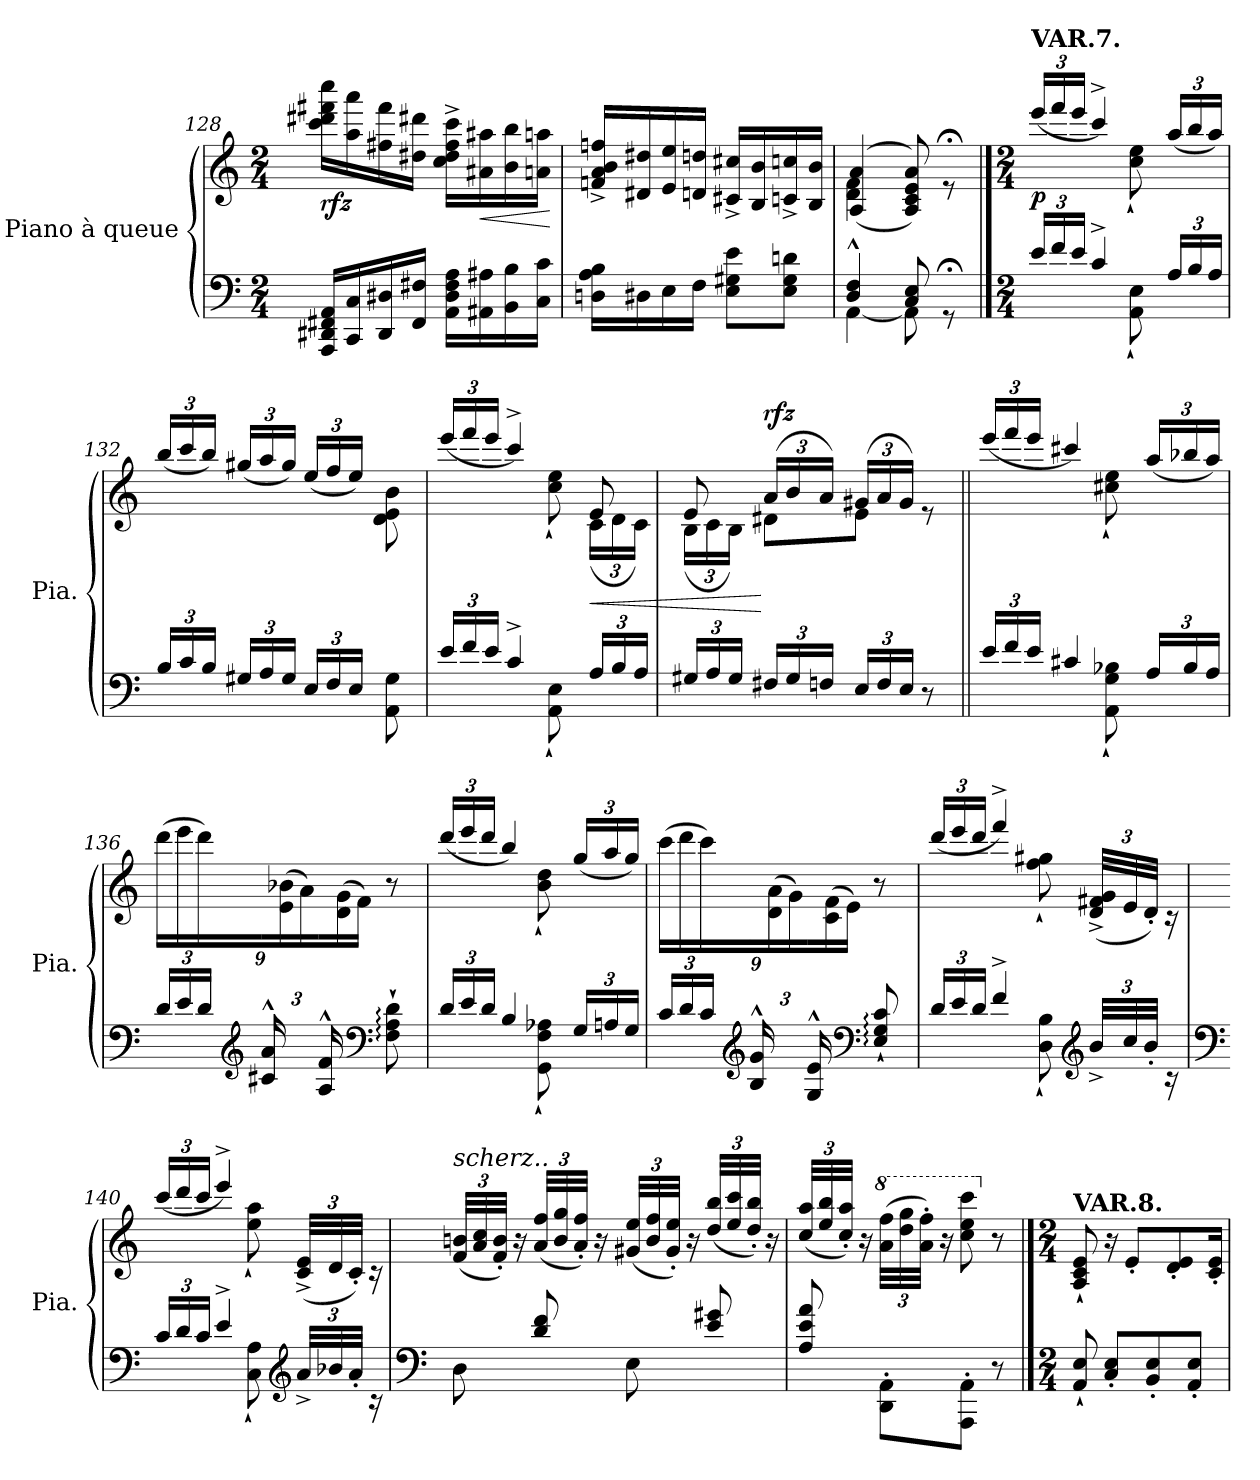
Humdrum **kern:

**kern	**kern	**dynam
*part1	*part1	*part1
*staff2	*staff1	*staff1/2
*I"Piano à queue	*	*
*I'Pia.	*	*
*clefF4	*clefG2	*
*k[]	*k[]	*
*M2/4	*M2/4	*
=128	=128	=128
!	!	!LO:DY:b
16AAA/ 16DD#X/ 16FF#X/ 16AA/LL	16ccc\ 16ddd#X\ 16fff#X\ 16cccc\LL	rfz
16CC/ 16C/	16aa\ 16aaa\	.
16DD#/ 16D#X/	16ff#X\ 16fff#\	.
16FF#/ 16F#X/JJ	16dd#X\ 16ddd#X\JJ	.
16AA\ 16D#\ 16F#\ 16A\LL	16cc\^ 16dd#\^ 16ff#\^ 16ccc\^LL	.
!	!	!LO:HP:b
16AA#X\ 16A#X\	16a#X\ 16aa#X\	<
16BB\ 16B\	16b\ 16bb\	.
16C\ 16c\JJ	16an\ 16aan\JJ	.
.	.	[
=129	=129	=129
16Dn\ 16A\ 16B\LL	16fn/^ 16a/^ 16b/^ 16ffn/^LL	.
16D#X\	16d#X/ 16dd#X/	.
16E\	16e/ 16ee/	.
16F\JJ	16dn/ 16ddn/JJ	.
8E\ 8G#X\ 8e\L	16c#X/^ 16cc#X/^LL	.
.	16B/ 16b/	.
8E\ 8G#\ 8dn\J	16cn/^ 16ccn/^	.
.	16B/ 16b/JJ	.
=130	=130	=130
*^	*^	*
4D/^^ 4F/^^	[4AA\	4d\ 4f\	((4A/ 4a/	.
8C/ 8E/	8AA\]	8ryy	8A/ 8c/ 8e/ 8a/))	.
8r;<GG	8ryy	8r;<e	8ryy	.
!!LO:LB:g=z	!!
==131	==131	==131	==131	==131
*M2/4	*	*M2/4	*	*
*Xbrackettup	*	*Xbrackettup	*	*
*	*	*MM70	*	*
!	!	!LO:TX:a:B:t=VAR.7.	!	!
!	!	!	!	!LO:DY:b
24e/LL	4ryy	(24eee/LL	4ryy	p
24f/	.	24fff/	.	.
24e/JJ	.	24eee/JJ	.	.
4c^/	.	4ccc^/)	.	.
.	8AA\` 8E\`	.	8cc\` 8ee\`	.
24A/LL	8ryy	(24aa/LL	8ryy	.
24B/	.	24bb/	.	.
24A/JJ	.	24aa/JJ)	.	.
*v	*v	*	*	*
*	*v	*v	*
=132	=132	=132
24B/LL	(24bb/LL	.
24c/	24ccc/	.
24B/JJ	24bb/JJ)	.
24G#X/LL	(24gg#X/LL	.
24A/	24aa/	.
24G#/JJ	24gg#/JJ)	.
24E/LL	(24ee/LL	.
24F/	24ff/	.
24E/JJ	24ee/JJ)	.
8AA\ 8G#\	8d\ 8e\ 8b\	.
=133	=133	=133
*^	*^	*
24e/LL	4ryy	(24eee/LL	4ryy	.
24f/	.	24fff/	.	.
24e/JJ	.	24eee/JJ	.	.
4c^/	.	4ccc^/)	.	.
.	8AA\` 8E\`	.	8cc\` 8ee\`	.
!	!	!	!	!LO:HP:b
24A/LL	8ryy	8e/	(24c\LL	<
24B/	.	.	24d\	.
24A/JJ	.	.	24c\JJ)	.
*v	*v	*	*	*
=134	=134	=134	=134
24G#X/LL	8e/	(24B\LL	.
24A/	.	24c\	.
24G#/JJ	.	24B\JJ)	.
!	!	!	!LO:DY:n=1:a
24F#X/LL	(>24a/LL	8d#X\L	[ rfz
24G#/	24b/	.	.
24Fn/JJ	24a/JJ)	.	.
24E/LL	(>24g#X/LL	8e\J	.
24F/	24a/	.	.
24E/JJ	24g#/JJ)	.	.
8r	8re	8ryy	.
!!LO:PB:g=z	!!
=135||	=135||	=135||	=135||
*^	*	*	*
24e/LL	4ryy	(24eee/LL	4ryy	.
24f/	.	24fff/	.	.
24e/JJ	.	24eee/JJ	.	.
4c#X/	.	4ccc#X/)	.	.
.	8AA\` 8G\` 8B-X\`	.	8cc#X\` 8ee\`	.
24A/LL	8ryy	(24aa/LL	8ryy	.
24B-/	.	24bb-X/	.	.
24A/JJ	.	24aa/JJ)	.	.
*	*	*v	*v	*
=136	=136	=136	=136
8ryy	24d/LL	(24ddd/LL	.
.	24e/	24eee/	.
.	24d/JJ	24ddd/JJ)	.
*clefG2	*	*	*
!	!	!	!LO:DY:b
24c#X/^^ 24a/^^LL	4ryy	24ryy	other-dynamics
12ryy	.	(24e\ 24b-X\	.
.	.	24a\JJ)	.
24A/^^ 24f/^^LL	.	24ryy	.
24%5ryy	.	(24d\ 24g\	.
.	.	24f\JJ)	.
*clefF4	*	*	*
.	8F\:` 8A\:` 8d\:`	8r	.
=137	=137	=137	=137
*	*	*^	*
24d/LL	4ryy	(24ddd/LL	4ryy	.
24e/	.	24eee/	.	.
24d/JJ	.	24ddd/JJ	.	.
4B/	.	4bb/)	.	.
.	8GG\` 8F\` 8A-X\`	.	8b\` 8dd\`	.
24G/LL	8ryy	(24gg/LL	8ryy	.
24An/	.	24aa/	.	.
24G/JJ	.	24gg/JJ)	.	.
*	*	*v	*v	*
=138	=138	=138	=138
8ryy	24c/LL	(24ccc/LL	.
.	24d/	24ddd/	.
.	24c/JJ	24ccc/JJ)	.
*clefG2	*	*	*
!	!	!	!LO:DY:b
24B/^^ 24g/^^LL	4ryy	24ryy	other-dynamics
12ryy	.	(24d\ 24a\	.
.	.	24g\JJ)	.
24G/^^ 24e/^^LL	.	24ryy	.
24%5ryy	.	(24c\ 24f\	.
.	.	24e\JJ)	.
*clefF4	*	*	*
.	8E/:` 8G/:` 8c/:`	8r	.
!!LO:LB:g=z
=139	=139	=139	=139
*	*	*^	*
24d/LL	4ryy	(24ddd/LL	4ryy	.
24e/	.	24eee/	.	.
24d/JJ	.	24ddd/JJ	.	.
4f^/	.	4fff^/)	.	.
.	8D\` 8B\`	.	8ff\` 8gg#X\`	.
*clefG2	*	*	*	*
48b^/LLL	8ryy	(48d/^ 48f#X/^ 48g/^LLL	8ryy	.
48cc/	.	48e/	.	.
48b'/JJJ	.	48d'/JJJ)	.	.
16rc	.	16rc	.	.
=140	=140	=140	=140	=140
*clefF4	*	*	*	*
24c/LL	4ryy	(24ccc/LL	4ryy	.
24d/	.	24ddd/	.	.
24c/JJ	.	24ccc/JJ	.	.
4e^/	.	4eee^/)	.	.
.	8C\` 8A\`	.	8ee\` 8aa\`	.
*clefG2	*	*	*	*
48a^/LLL	8ryy	(48c/^ 48e/^LLL	8ryy	.
48b-X/	.	48d/	.	.
48a'/JJJ	.	48c'/JJJ)	.	.
16rc	.	16rc	.	.
*v	*v	*	*	*
*	*v	*v	*
=141	=141	=141
*clefF4	*	*
!	!LO:TX:a:i:t=scherz..	!
8D\	(48f/ 48bn/LLL	.
.	48a/ 48cc/	.
.	48f/' 48b/'JJJ)	.
.	16r	.
8d/ 8f/	(48a/ 48ff/LLL	.
.	48b/ 48gg/	.
.	48a/' 48ff/'JJJ)	.
.	16r	.
8E\	(48g#X/ 48ee/LLL	.
.	48b/ 48ff/	.
.	48g#/' 48ee/'JJJ)	.
.	16r	.
8e/ 8g#X/	(48dd/ 48bb/LLL	.
.	48ee/ 48ccc/	.
.	48dd/' 48bb/'JJJ)	.
.	16r	.
=142	=142	=142
8A/ 8e/ 8a/	(48cc/ 48aa/LLL	.
.	48ee/ 48bb/	.
.	48cc/' 48aa/'JJJ)	.
.	16r	.
*	*8va	*
8DD\' 8AA\'L	(48aa\ 48fff\LLL	.
.	48ddd\ 48ggg\	.
.	48aa\' 48fff\'JJJ)	.
.	16r	.
*	*MM35	*
8AAA\' 8AA\'J	8ccc\ 8eee\ 8cccc\	.
*	*X8va	*
8r	8r	.
!!LO:LB:g=z
==143	==143	==143
*M2/4	*M2/4	*
*	*MM165	*
!	!LO:TX:a:B:t=VAR.8.	!
!	!	!LO:DY:b
8AA/` 8E/`	8A/` 8c/` 8e/`	other-dynamics
8C/' 8E/'L	16r	.
.	8e'/L	.
8BB/' 8E/'	.	.
.	8d/' 8e/'	.
8AA/' 8E/'J	.	.
.	16c/' 16e/'Jk	.
=	=	=
*-	*-	*-
